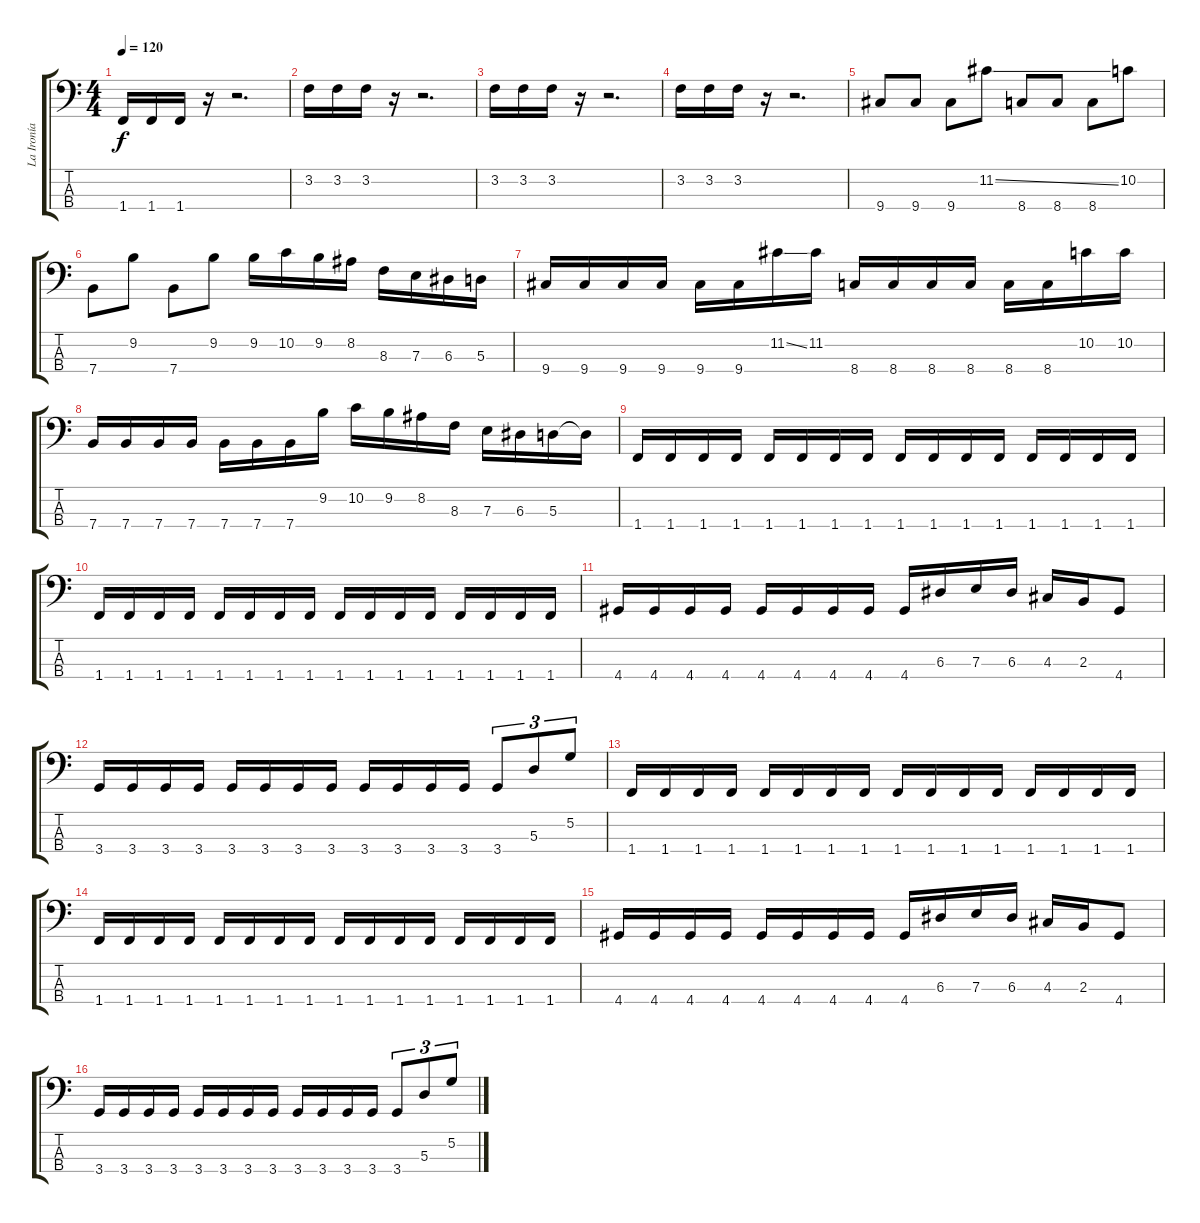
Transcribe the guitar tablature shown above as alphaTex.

\track ("La Ironía Fist" "La Ironía ") {instrument electricbassfinger}
\staff {score tabs}
\tuning (G2 D2 A1 E1) {hide}
\ts (4 4)
\tempo 120
\clef f4
\ks c
1.4.16{dy f instrument electricbassfinger} 1.4.16 1.4.16 r.16 r.2{d} |
3.2.16 3.2.16 3.2.16 r.16 r.2{d} |
3.2.16 3.2.16 3.2.16 r.16 r.2{d} |
3.2.16 3.2.16 3.2.16 r.16 r.2{d} |
9.4.8 9.4.8 9.4.8 11.2{ss}.8 8.4.8 8.4.8 8.4.8 10.2.8 |
7.4.8 9.2.8 7.4.8 9.2.8 9.2.16 10.2.16 9.2.16 8.2.16 8.3.16 7.3.16 6.3.16 5.3.16 |
9.4.16 9.4.16 9.4.16 9.4.16 9.4.16 9.4.16 11.2{ss}.16 11.2.16 8.4.16 8.4.16 8.4.16 8.4.16 8.4.16 8.4.16 10.2.16 10.2.16 |
7.4.16 7.4.16 7.4.16 7.4.16 7.4.16 7.4.16 7.4.16 9.2.16 10.2.16 9.2.16 8.2.16 8.3.16 7.3.16 6.3.16 5.3.16 5.3{t}.16 |
1.4.16 1.4.16 1.4.16 1.4.16 1.4.16 1.4.16 1.4.16 1.4.16 1.4.16 1.4.16 1.4.16 1.4.16 1.4.16 1.4.16 1.4.16 1.4.16 |
1.4.16 1.4.16 1.4.16 1.4.16 1.4.16 1.4.16 1.4.16 1.4.16 1.4.16 1.4.16 1.4.16 1.4.16 1.4.16 1.4.16 1.4.16 1.4.16 |
4.4.16 4.4.16 4.4.16 4.4.16 4.4.16 4.4.16 4.4.16 4.4.16 4.4.16 6.3.16 7.3.16 6.3.16 4.3.16 2.3.16 4.4.8 |
3.4.16 3.4.16 3.4.16 3.4.16 3.4.16 3.4.16 3.4.16 3.4.16 3.4.16 3.4.16 3.4.16 3.4.16 3.4.8{tu (3 2)} 5.3.8{tu (3 2)} 5.2.8{tu (3 2)} |
1.4.16 1.4.16 1.4.16 1.4.16 1.4.16 1.4.16 1.4.16 1.4.16 1.4.16 1.4.16 1.4.16 1.4.16 1.4.16 1.4.16 1.4.16 1.4.16 |
1.4.16 1.4.16 1.4.16 1.4.16 1.4.16 1.4.16 1.4.16 1.4.16 1.4.16 1.4.16 1.4.16 1.4.16 1.4.16 1.4.16 1.4.16 1.4.16 |
4.4.16 4.4.16 4.4.16 4.4.16 4.4.16 4.4.16 4.4.16 4.4.16 4.4.16 6.3.16 7.3.16 6.3.16 4.3.16 2.3.16 4.4.8 |
3.4.16 3.4.16 3.4.16 3.4.16 3.4.16 3.4.16 3.4.16 3.4.16 3.4.16 3.4.16 3.4.16 3.4.16 3.4.8{tu (3 2)} 5.3.8{tu (3 2)} 5.2.8{tu (3 2)}
